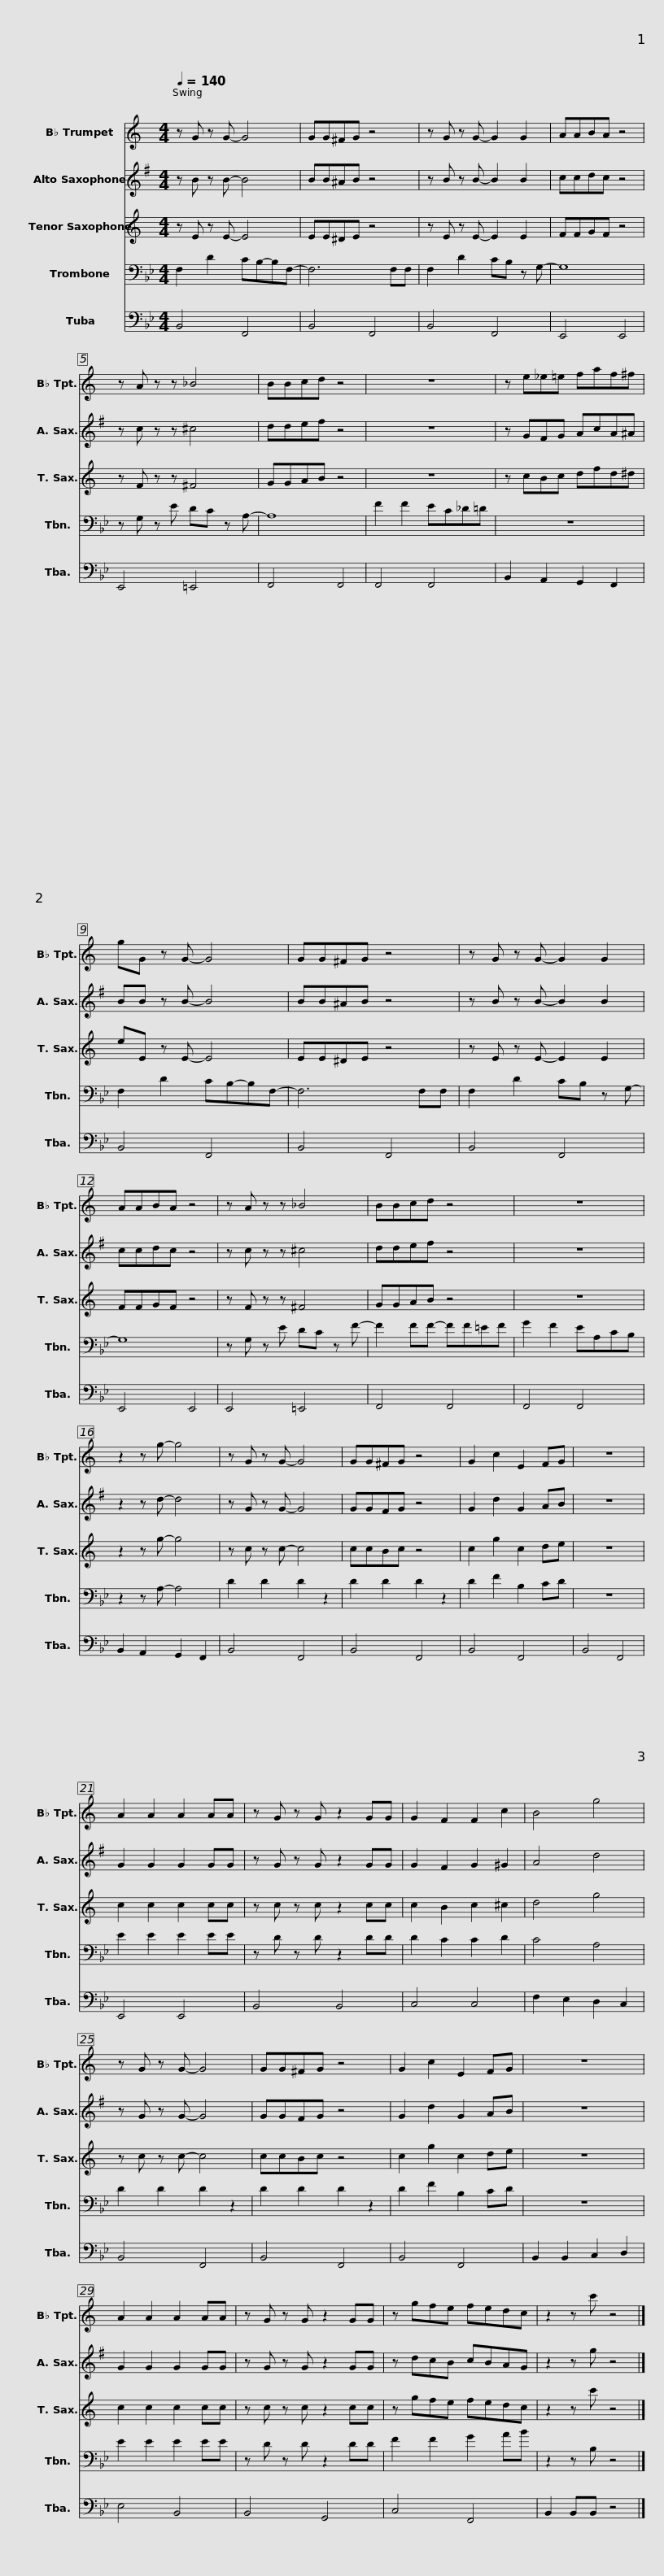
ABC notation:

X:1
%%score 1 2 3 4 5
L:1/8
Q:1/4=140
M:4/4
I:linebreak $
K:Bb
V:1 treble transpose=-2
V:2 treble transpose=-9
V:3 treble transpose=-14
V:4 bass
V:5 bass
V:1
[K:C] z G z G- G4 | GG^FG z4 | z G z G- G2 G2 | AABA z4 |$ z A z z _B4 | %5
 BBcd z4 | z8 | z e_e=e faf^f |$ gG z G- G4 | GG^FG z4 | %10
 z G z G- G2 G2 | AABA z4 |$ z A z z _B4 | BBcd z4 | z8 | %15
 z2 z g- g4 |$ z G z G- G4 | GG^FG z4 | G2 c2 E2 FG | z8 |$ %20
 A2 A2 A2 AA | z G z G z2 GG | G2 F2 F2 c2 | B4 g4 |$ z G z G- G4 | %25
 GG^FG z4 | G2 c2 E2 FG | z8 |$ A2 A2 A2 AA | z G z G z2 GG | %30
 z gfe fedc | z2 z c' z4 |] %32
V:2
[K:G] z B z B- B4 | BB^AB z4 | z B z B- B2 B2 | ccdc z4 |$ z c z z ^c4 | %5
 ddef z4 | z8 | z GFG AcA^A |$ BB z B- B4 | BB^AB z4 | %10
 z B z B- B2 B2 | ccdc z4 |$ z c z z ^c4 | ddef z4 | z8 | %15
 z2 z d- d4 |$ z G z G- G4 | GGFG z4 | G2 d2 G2 AB | z8 |$ %20
 G2 G2 G2 GG | z G z G z2 GG | G2 F2 G2 ^G2 | A4 d4 |$ z G z G- G4 | %25
 GGFG z4 | G2 d2 G2 AB | z8 |$ G2 G2 G2 GG | z G z G z2 GG | %30
 z dcB cBAG | z2 z g z4 |] %32
V:3
[K:C] z E z E- E4 | EE^DE z4 | z E z E- E2 E2 | FFGF z4 |$ z F z z ^F4 | %5
 GGAB z4 | z8 | z cBc dfd^d |$ eE z E- E4 | EE^DE z4 | %10
 z E z E- E2 E2 | FFGF z4 |$ z F z z ^F4 | GGAB z4 | z8 | %15
 z2 z g- g4 |$ z c z c- c4 | ccBc z4 | c2 g2 c2 de | z8 |$ %20
 c2 c2 c2 cc | z c z c z2 cc | c2 B2 c2 ^c2 | d4 g4 |$ z c z c- c4 | %25
 ccBc z4 | c2 g2 c2 de | z8 |$ c2 c2 c2 cc | z c z c z2 cc | %30
 z gfe fedc | z2 z c' z4 |] %32
V:4
 F,2 D2 CB,-B,F,- | F,6 F,F, | F,2 D2 CB, z G,- | G,8 |$ z G, z E DC z A,- | %5
 A,8 | F2 F2 EC_D=D | z8 |$ F,2 D2 CB,-B,F,- | F,6 F,F, | %10
 F,2 D2 CB, z G,- | G,8 |$ z G, z E DC z F- | F2 FF- FF=EF | G2 F2 EA,CB, | %15
 z2 z A,- A,4 |$ D2 D2 D2 z2 | D2 D2 D2 z2 | D2 F2 B,2 CD | z8 |$ %20
 E2 E2 E2 EE | z D z D z2 DD | D2 C2 C2 D2 | C4 A,4 |$ D2 D2 D2 z2 | %25
 D2 D2 D2 z2 | D2 F2 B,2 CD | z8 |$ E2 E2 E2 EE | z D z D z2 DD | %30
 F2 F2 G2 AB | z2 z B, z4 |] %32
V:5
 B,,4 F,,4 | B,,4 F,,4 | B,,4 F,,4 | E,,4 E,,4 |$ E,,4 =E,,4 | %5
 F,,4 F,,4 | F,,4 F,,4 | B,,2 A,,2 G,,2 F,,2 |$ B,,4 F,,4 | B,,4 F,,4 | %10
 B,,4 F,,4 | E,,4 E,,4 |$ E,,4 =E,,4 | F,,4 F,,4 | F,,4 F,,4 | %15
 B,,2 A,,2 G,,2 F,,2 |$ B,,4 F,,4 | B,,4 F,,4 | B,,4 F,,4 | B,,4 F,,4 |$ %20
 E,,4 E,,4 | B,,4 B,,4 | C,4 C,4 | F,2 E,2 D,2 C,2 |$ B,,4 F,,4 | %25
 B,,4 F,,4 | B,,4 F,,4 | B,,2 B,,2 C,2 D,2 |$ E,4 B,,4 | B,,4 G,,4 | %30
 C,4 F,,4 | B,,2 B,,B,, z4 |] %32
